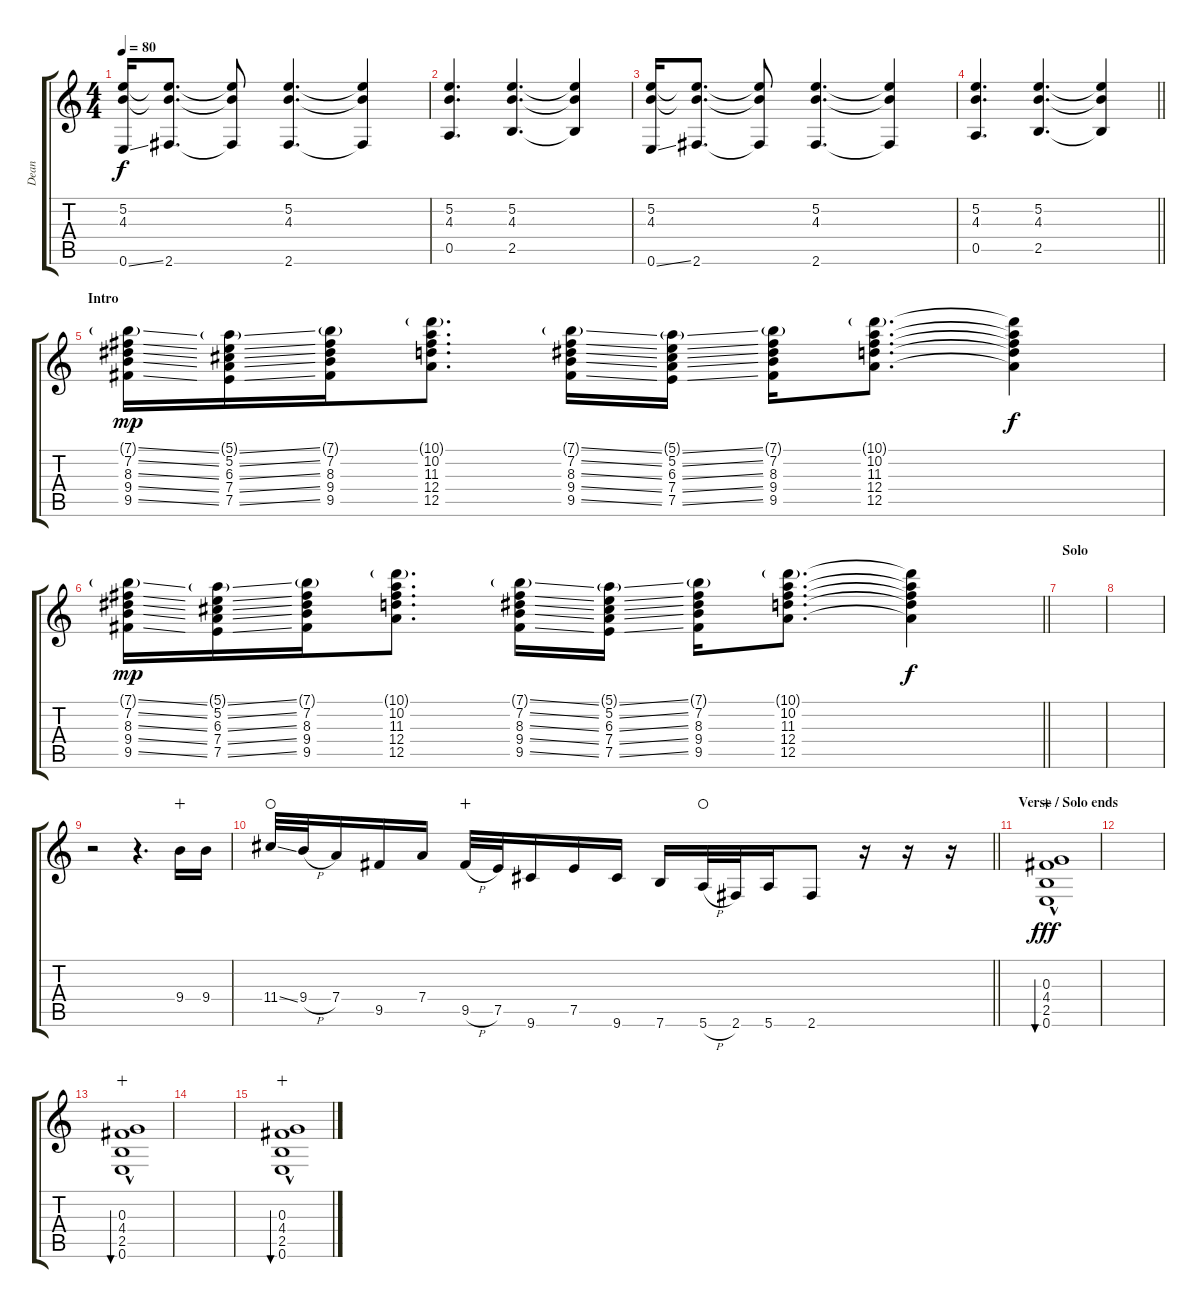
\track ("Dean" "Dean") {instrument distortionguitar}
\staff {score tabs}
\tuning (E4 B3 G3 D3 A2 E2) {hide}
\ts (4 4)
\tempo 80
\clef g2
\ks c
(5.2 4.3 0.6{ss}).16{dy f} (5.2{t} 4.3{t} 2.6).8{d} (5.2{t} 4.3{t} 2.6{t}).8 (5.2 4.3 2.6).4{d} (5.2{t} 4.3{t} 2.6{t}).4 |
(5.2 4.3 0.5).4{d} (5.2 4.3 2.5).4{d} (5.2{t} 4.3{t} 2.5{t}).4 |
(5.2 4.3 0.6{ss}).16 (5.2{t} 4.3{t} 2.6).8{d} (5.2{t} 4.3{t} 2.6{t}).8 (5.2 4.3 2.6).4{d} (5.2{t} 4.3{t} 2.6{t}).4 |
\barLineRight lightlight
(5.2 4.3 0.5).4{d} (5.2 4.3 2.5).4{d} (5.2{t} 4.3{t} 2.5{t}).4 |
\section ("" "Intro")
(7.1{ss g} 7.2{ss} 8.3{ss} 9.4{ss} 9.5{ss}).16{dy mp} (5.1{ss g} 5.2{ss} 6.3{ss} 7.4{ss} 7.5{ss}).16 (7.1{g} 7.2 8.3 9.4 9.5).16 (10.1{g} 10.2 11.3 12.4 12.5).8{d} (7.1{ss g} 7.2{ss} 8.3{ss} 9.4{ss} 9.5{ss}).16 (5.1{ss g} 5.2{ss} 6.3{ss} 7.4{ss} 7.5{ss}).16 (7.1{g} 7.2 8.3 9.4 9.5).16 (10.1{g} 10.2 11.3 12.4 12.5).8{d} (10.1{t} 10.2{t} 11.3{t} 12.4{t} 12.5{t}).4{dy f} |
\barLineRight lightlight
(7.1{ss g} 7.2{ss} 8.3{ss} 9.4{ss} 9.5{ss}).16{dy mp} (5.1{ss g} 5.2{ss} 6.3{ss} 7.4{ss} 7.5{ss}).16 (7.1{g} 7.2 8.3 9.4 9.5).16 (10.1{g} 10.2 11.3 12.4 12.5).8{d} (7.1{ss g} 7.2{ss} 8.3{ss} 9.4{ss} 9.5{ss}).16 (5.1{ss g} 5.2{ss} 6.3{ss} 7.4{ss} 7.5{ss}).16 (7.1{g} 7.2 8.3 9.4 9.5).16 (10.1{g} 10.2 11.3 12.4 12.5).8{d} (10.1{t} 10.2{t} 11.3{t} 12.4{t} 12.5{t}).4{dy f} |
\section ("" "Solo")
|
|
r.2 r.4{d} 9.4.16{wahc} 9.4.16 |
\barLineRight lightlight
11.4{ss}.32{waho} 9.4{h}.32 7.4.16 9.5.16 7.4.16 9.5{h}.32{wahc} 7.5.32 9.6.16 7.5.16 9.6.16 7.6.16 5.6{h}.32{waho} 2.6.32 5.6.16 2.6.8 r.16 r.16 r.16 |
\section ("" "Verse / Solo ends")
(0.3{hac} 4.4{hac} 2.5{hac} 0.6{hac}).1{bu 60 dy fff volume 16 instrument electricguitarclean wahc} |
|
(0.3{hac} 4.4{hac} 2.5{hac} 0.6{hac}).1{bu 60 wahc} |
|
(0.3{hac} 4.4{hac} 2.5{hac} 0.6{hac}).1{bu 60 wahc}
